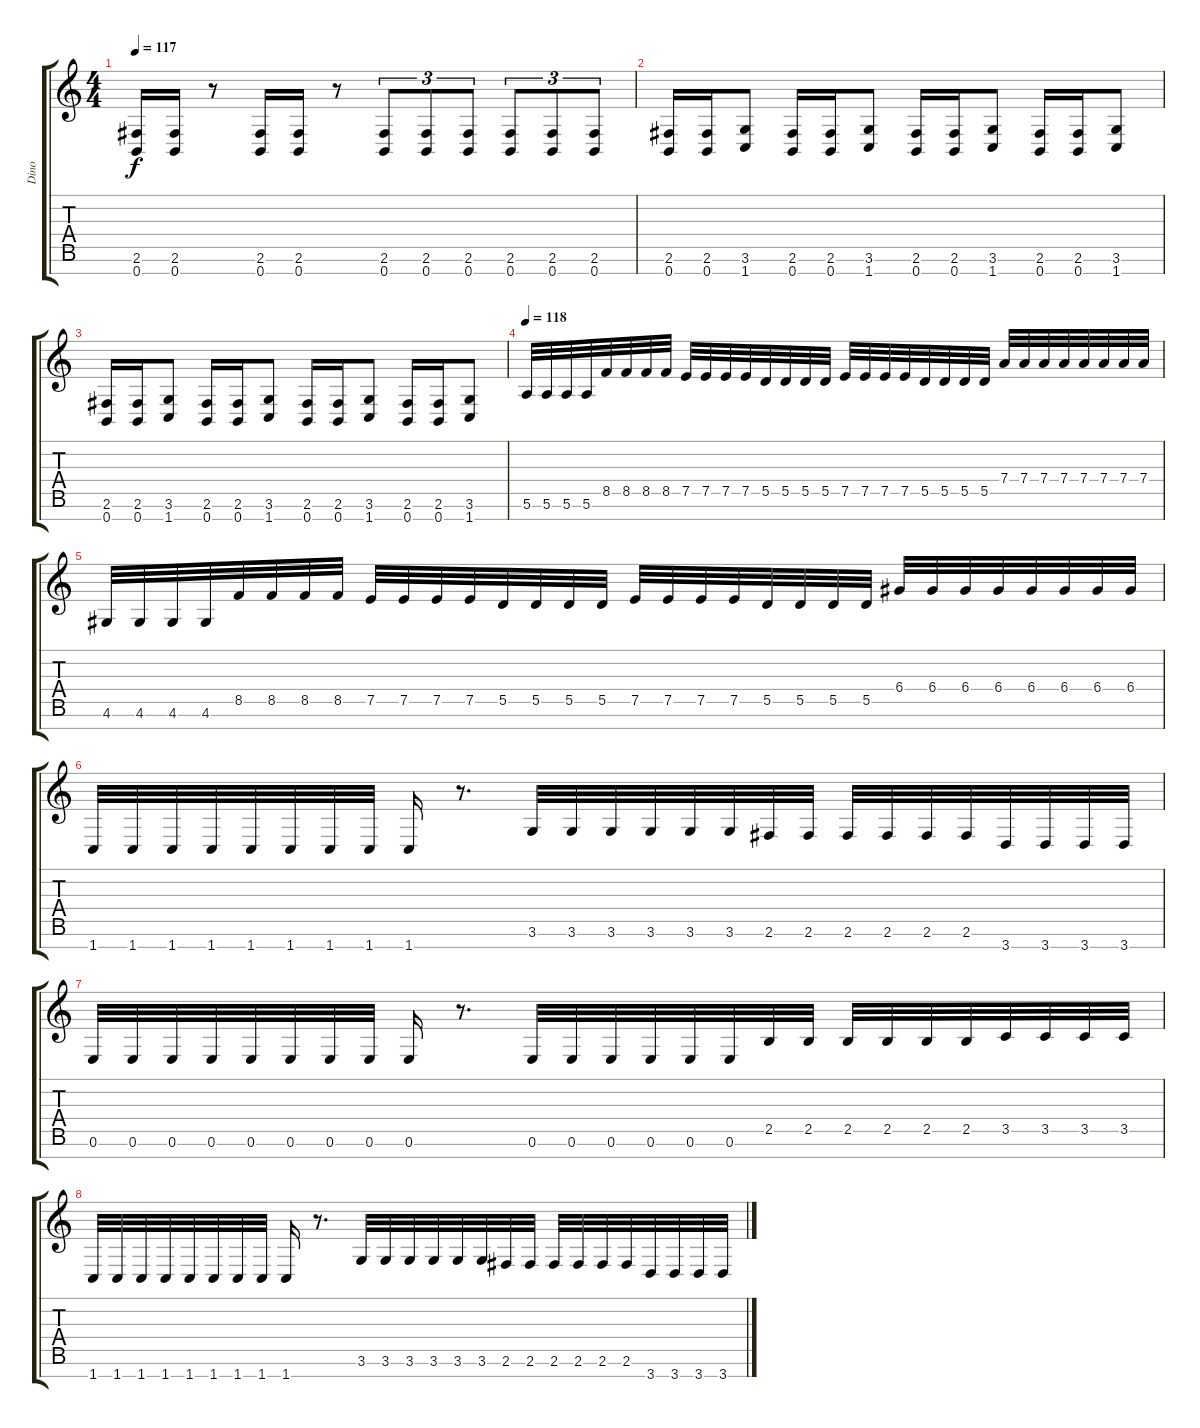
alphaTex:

\track ("Dino" "Dino") {instrument distortionguitar}
\staff {score tabs}
\tuning (E4 B3 G3 D3 A2 E2 B1) {hide}
\ts (4 4)
\tempo 117
\clef g2
\ks c
(2.6 0.7).16{dy f} (2.6 0.7).16 r.8 (2.6 0.7).16 (2.6 0.7).16 r.8 (2.6 0.7).8{tu (3 2)} (2.6 0.7).8{tu (3 2)} (2.6 0.7).8{tu (3 2)} (2.6 0.7).8{tu (3 2)} (2.6 0.7).8{tu (3 2)} (2.6 0.7).8{tu (3 2)} |
(2.6 0.7).16 (2.6 0.7).16 (3.6 1.7).8 (2.6 0.7).16 (2.6 0.7).16 (3.6 1.7).8 (2.6 0.7).16 (2.6 0.7).16 (3.6 1.7).8 (2.6 0.7).16 (2.6 0.7).16 (3.6 1.7).8 |
(2.6 0.7).16 (2.6 0.7).16 (3.6 1.7).8 (2.6 0.7).16 (2.6 0.7).16 (3.6 1.7).8 (2.6 0.7).16 (2.6 0.7).16 (3.6 1.7).8 (2.6 0.7).16 (2.6 0.7).16 (3.6 1.7).8 |
\tempo 118
5.6.32 5.6.32 5.6.32 5.6.32 8.5.32 8.5.32 8.5.32 8.5.32 7.5.32 7.5.32 7.5.32 7.5.32 5.5.32 5.5.32 5.5.32 5.5.32 7.5.32 7.5.32 7.5.32 7.5.32 5.5.32 5.5.32 5.5.32 5.5.32 7.4.32 7.4.32 7.4.32 7.4.32 7.4.32 7.4.32 7.4.32 7.4.32 |
4.6.32 4.6.32 4.6.32 4.6.32 8.5.32 8.5.32 8.5.32 8.5.32 7.5.32 7.5.32 7.5.32 7.5.32 5.5.32 5.5.32 5.5.32 5.5.32 7.5.32 7.5.32 7.5.32 7.5.32 5.5.32 5.5.32 5.5.32 5.5.32 6.4.32 6.4.32 6.4.32 6.4.32 6.4.32 6.4.32 6.4.32 6.4.32 |
1.7.32 1.7.32 1.7.32 1.7.32 1.7.32 1.7.32 1.7.32 1.7.32 1.7.16 r.8{d} 3.6.32 3.6.32 3.6.32 3.6.32 3.6.32 3.6.32 2.6.32 2.6.32 2.6.32 2.6.32 2.6.32 2.6.32 3.7.32 3.7.32 3.7.32 3.7.32 |
0.6.32 0.6.32 0.6.32 0.6.32 0.6.32 0.6.32 0.6.32 0.6.32 0.6.16 r.8{d} 0.6.32 0.6.32 0.6.32 0.6.32 0.6.32 0.6.32 2.5.32 2.5.32 2.5.32 2.5.32 2.5.32 2.5.32 3.5.32 3.5.32 3.5.32 3.5.32 |
1.7.32 1.7.32 1.7.32 1.7.32 1.7.32 1.7.32 1.7.32 1.7.32 1.7.16 r.8{d} 3.6.32 3.6.32 3.6.32 3.6.32 3.6.32 3.6.32 2.6.32 2.6.32 2.6.32 2.6.32 2.6.32 2.6.32 3.7.32 3.7.32 3.7.32 3.7.32
